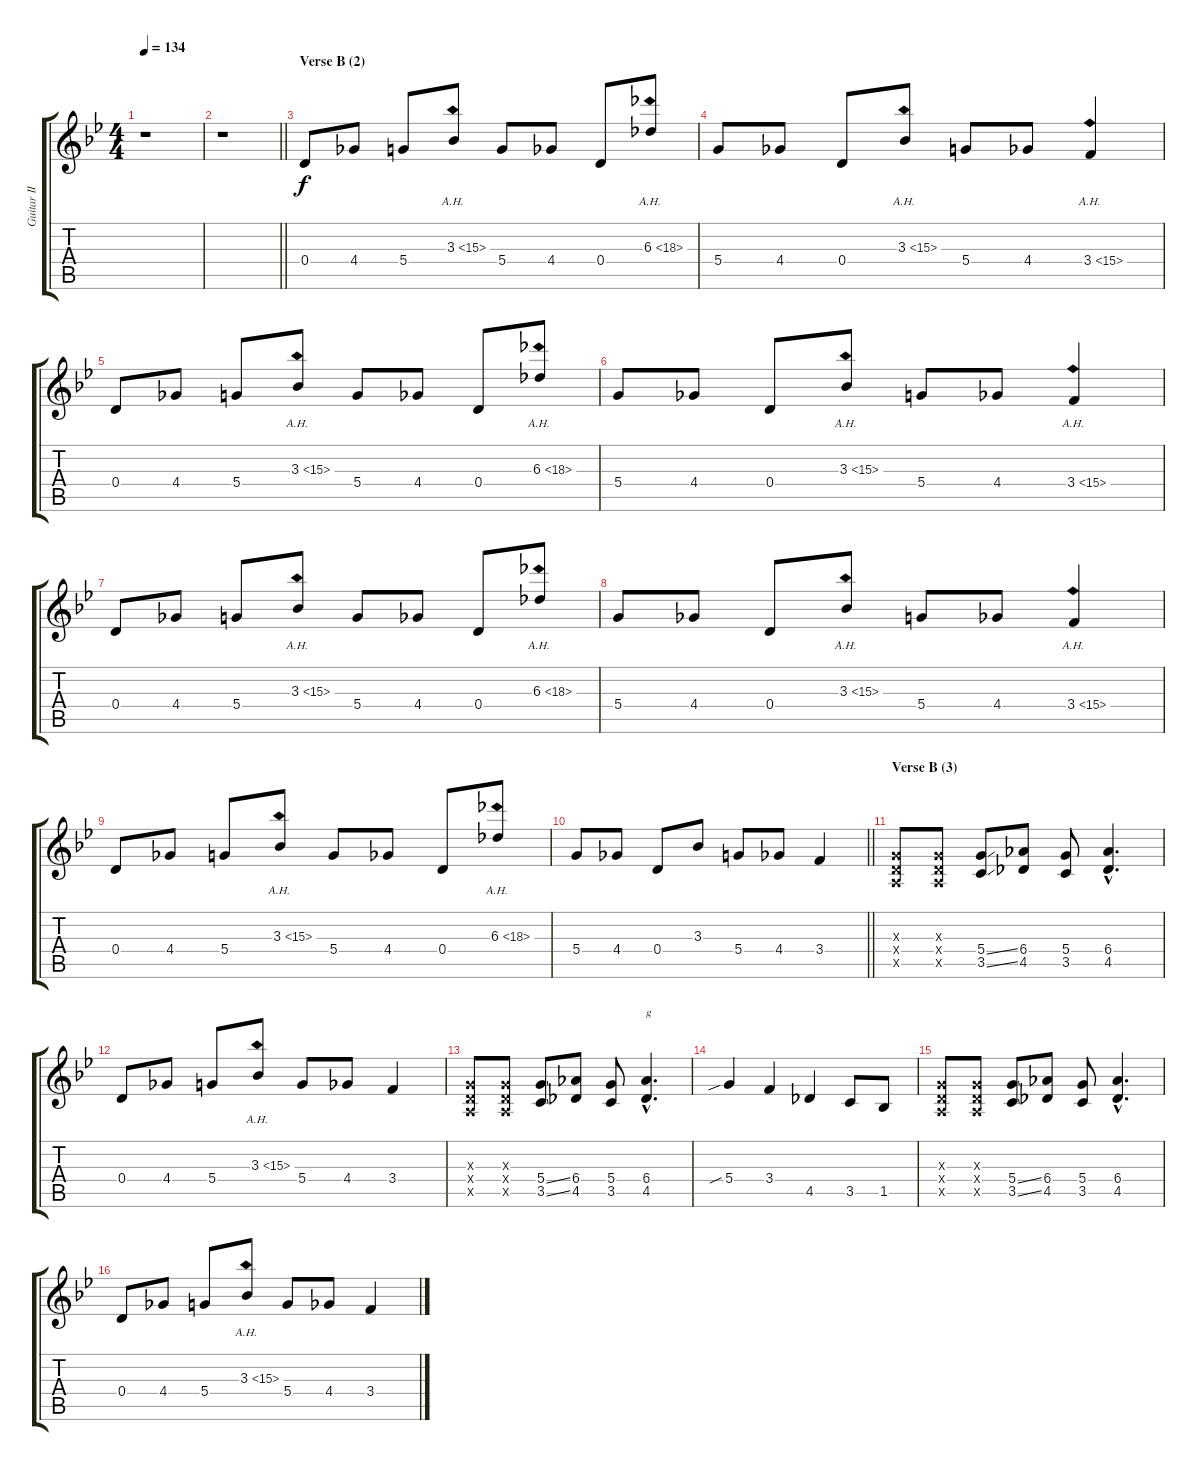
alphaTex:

\track ("Guitar II" "Guitar II") {instrument distortionguitar}
\staff {score tabs}
\tuning (E4 B3 G3 D3 A2 E2) {hide}
\ts (4 4)
\tempo 134
\clef g2
\ks gminor
r.1{dy f} |
\barLineRight lightlight
r.1 |
\section ("" "Verse B (2)")
0.4.8 4.4.8 5.4.8 3.3{ah 12}.8 5.4.8 4.4.8 0.4.8 6.3{ah 12}.8 |
5.4.8 4.4.8 0.4.8 3.3{ah 12}.8 5.4.8 4.4.8 3.4{ah 12}.4 |
0.4.8 4.4.8 5.4.8 3.3{ah 12}.8 5.4.8 4.4.8 0.4.8 6.3{ah 12}.8 |
5.4.8 4.4.8 0.4.8 3.3{ah 12}.8 5.4.8 4.4.8 3.4{ah 12}.4 |
0.4.8 4.4.8 5.4.8 3.3{ah 12}.8 5.4.8 4.4.8 0.4.8 6.3{ah 12}.8 |
5.4.8 4.4.8 0.4.8 3.3{ah 12}.8 5.4.8 4.4.8 3.4{ah 12}.4 |
0.4.8 4.4.8 5.4.8 3.3{ah 12}.8 5.4.8 4.4.8 0.4.8 6.3{ah 12}.8 |
\barLineRight lightlight
5.4.8 4.4.8 0.4.8 3.3.8 5.4.8 4.4.8 3.4.4 |
\section ("" "Verse B (3)")
(0.3{x} 0.4{x} 0.5{x}).8 (0.3{x} 0.4{x} 0.5{x}).8 (5.4{ss} 3.5{ss}).8 (6.4 4.5).8 (5.4 3.5).8 (6.4{hac} 4.5{hac}).4{d} |
0.4.8 4.4.8 5.4.8 3.3{ah 12}.8 5.4.8 4.4.8 3.4.4 |
(0.3{x} 0.4{x} 0.5{x}).8 (0.3{x} 0.4{x} 0.5{x}).8 (5.4{ss} 3.5{ss}).8 (6.4 4.5).8 (5.4 3.5).8 (6.4{hac} 4.5{hac}).4{d txt "g"} |
5.4{sib}.4 3.4.4 4.5.4 3.5.8 1.5.8 |
(0.3{x} 0.4{x} 0.5{x}).8 (0.3{x} 0.4{x} 0.5{x}).8 (5.4{ss} 3.5{ss}).8 (6.4 4.5).8 (5.4 3.5).8 (6.4{hac} 4.5{hac}).4{d} |
0.4.8 4.4.8 5.4.8 3.3{ah 12}.8 5.4.8 4.4.8 3.4.4
